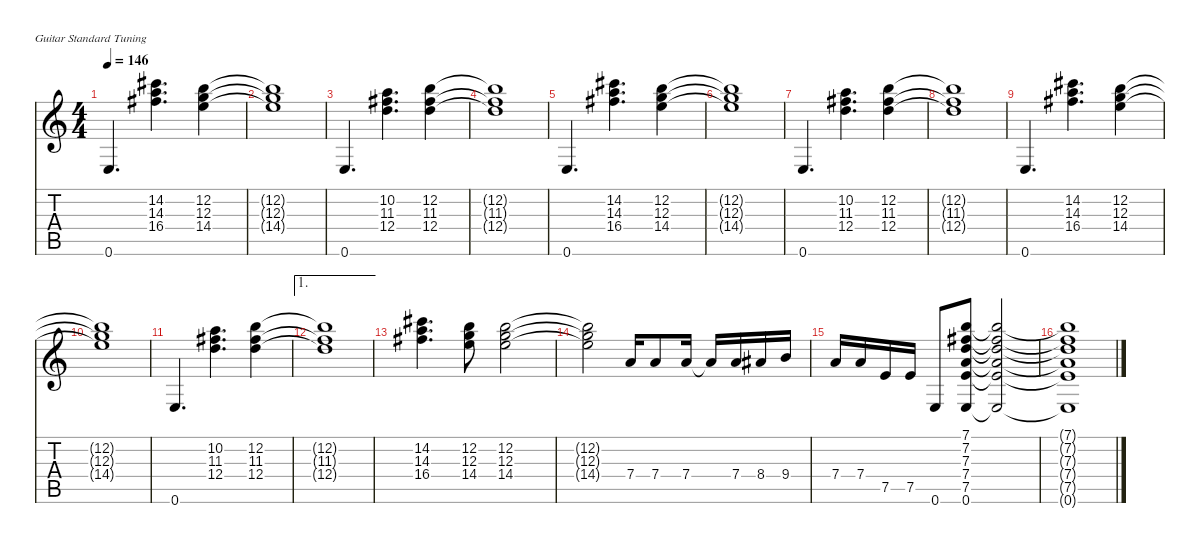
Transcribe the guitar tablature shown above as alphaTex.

\defaultSystemsLayout 4
\hideDynamics
\bracketExtendMode nobrackets
\singleTrackTrackNamePolicy hidden
\multiTrackTrackNamePolicy hidden
\firstSystemTrackNameMode fullname
\firstSystemTrackNameOrientation horizontal
\otherSystemsTrackNameOrientation horizontal
\track ("Guitar 1" "od.guit.") {mute instrument overdrivenguitar}
\staff {score tabs}
\tuning (E4 B3 G3 D3 A2 E2)
\ts (4 4)
\tempo 146
\clef g2
\ks c
0.6.4{d dy f beam Up} (14.2{acc #} 14.3 16.4{acc #}).4{d beam Down} (12.2 12.3 14.4).4{beam Down} |
(12.2{t} 12.3{t} 14.4{t}).1{beam Down} |
0.6.4{d beam Up} (10.2 11.3{acc #} 12.4).4{d beam Down} (12.2 11.3{acc #} 12.4).4{beam Down} |
(12.2{t} 11.3{t acc #} 12.4{t}).1{beam Down} |
0.6.4{d beam Up} (14.2{acc #} 14.3 16.4{acc #}).4{d beam Down} (12.2 12.3 14.4).4{beam Down} |
(12.2{t} 12.3{t} 14.4{t}).1{beam Down} |
0.6.4{d beam Up} (10.2 11.3{acc #} 12.4).4{d beam Down} (12.2 11.3{acc #} 12.4).4{beam Down} |
(12.2{t} 11.3{t acc #} 12.4{t}).1{beam Down} |
0.6.4{d beam Up} (14.2{acc #} 14.3 16.4{acc #}).4{d beam Down} (12.2 12.3 14.4).4{beam Down} |
(12.2{t} 12.3{t} 14.4{t}).1{beam Down} |
0.6.4{d beam Up} (10.2 11.3{acc #} 12.4).4{d beam Down} (12.2 11.3{acc #} 12.4).4{beam Down} |
\ae 1
(12.2{t} 11.3{t acc #} 12.4{t}).1{beam Down} |
(14.2{acc #} 14.3 16.4{acc #}).4{d beam Down} (12.2 12.3 14.4).8{beam Down} (12.2 12.3 14.4).2{beam Down} |
(12.2{t} 12.3{t} 14.4{t}).2{beam Down} 7.4.16{beam Up} 7.4.8{beam Up} 7.4.16{beam Up} 7.4{t}.16{beam Up} 7.4.16{beam Up} 8.4{acc #}.16{beam Up} 9.4.16{beam Up} |
7.4.16{beam Up} 7.4.16{beam Up} 7.5.16{beam Up} 7.5.16{beam Up} 0.6.8{beam Up} (7.1 7.2{acc #} 7.3 7.4 7.5 0.6).8{beam Up} (7.1{t} 7.2{t acc #} 7.3{t} 7.4{t} 7.5{t} 0.6{t}).2{beam Up} |
(7.1{t} 7.2{t acc #} 7.3{t} 7.4{t} 7.5{t} 0.6{t}).1{beam Up}
